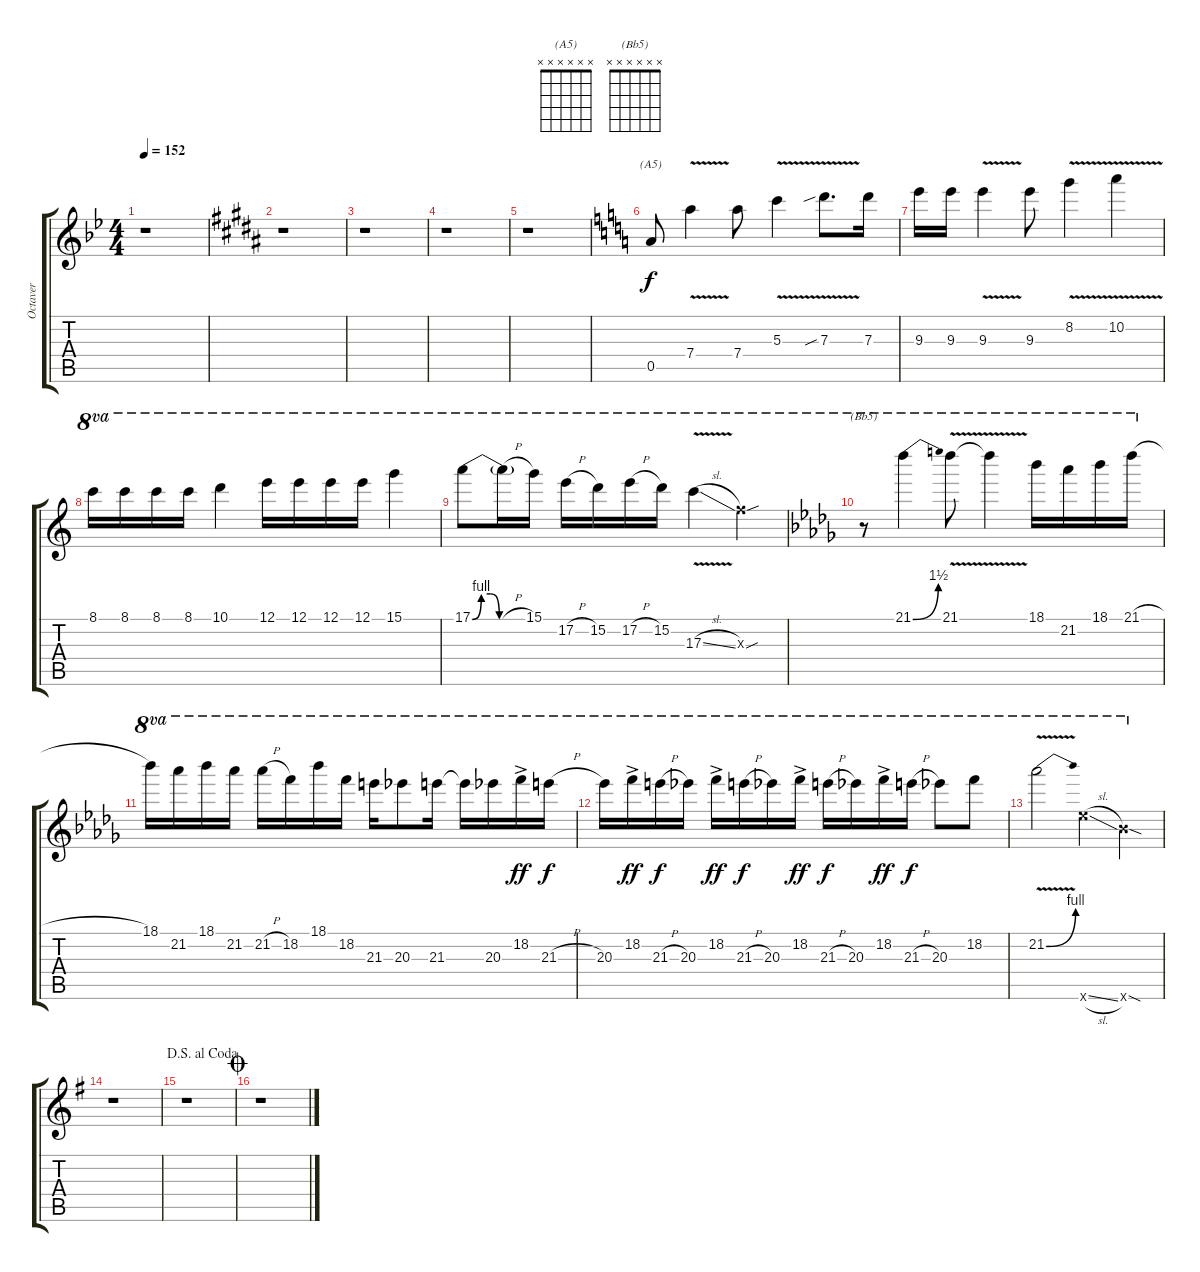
\track ("Octaver" "Octaver") {instrument distortionguitar}
\staff {score tabs}
\tuning (E5 B4 G4 D4 A3 E3) {hide}
\chord ("(A5)" x x x x x x)
\chord ("(Bb5)" x x x x x x)
\ts (4 4)
\tempo 152
\clef g2
\ks bb
r.1{dy f} |
\ks b
r.1 |
r.1 |
r.1 |
r.1 |
\ks c
0.5.8{ch "(A5)"} 7.4{v}.4 7.4.8 5.3{v}.4 7.3{v sib}.8{d} 7.3.16 |
9.3.16 9.3.16 9.3{v}.4 9.3.8 8.2{v}.4 10.2{v}.4 |
8.1.16{ot 8va} 8.1.16{ot 8va} 8.1.16{ot 8va} 8.1.16{ot 8va} 10.1.4{ot 8va} 12.1.16{ot 8va} 12.1.16{ot 8va} 12.1.16{ot 8va} 12.1.16{ot 8va} 15.1.4{ot 8va} |
17.1{be (custom 0 0 10 4 20 4 30 0 60 0)}.8{ot 8va} 17.1{h t}.16{ot 8va} 15.1.16{ot 8va} 17.2{h}.16{ot 8va} 15.2.16{ot 8va} 17.2{h}.16{ot 8va} 15.2.16{ot 8va} 17.3{v sl}.4{ot 8va} 10.3{sou x}.4{ot 8va} |
\ks db
r.8{ch "(Bb5)" ot 8va} 21.1{be (bend 0 0 60 6)}.4{ot 8va} 21.1{v}.8{ot 8va} 21.1{t}.4{ot 8va} 18.1.16{ot 8va} 21.2.16{ot 8va} 18.1.16{ot 8va} 21.1{h}.16{ot 8va} |
18.1.16{ot 8va} 21.2.16{ot 8va} 18.1.16{ot 8va} 21.2.16{ot 8va} 21.2{h}.16{ot 8va} 18.2.16{ot 8va} 18.1.16{ot 8va} 18.2.16{ot 8va} 21.3.16{ot 8va} 20.3.8{ot 8va} 21.3.16{ot 8va} 21.3{t}.16{ot 8va} 20.3.16{ot 8va} 18.2{ac}.16{ot 8va dy ff} 21.3{h}.16{ot 8va dy f} |
20.3.16{ot 8va} 18.2{ac}.16{ot 8va dy ff} 21.3{h}.16{ot 8va dy f} 20.3.16{ot 8va} 18.2{ac}.16{ot 8va dy ff} 21.3{h}.16{ot 8va dy f} 20.3.16{ot 8va} 18.2{ac}.16{ot 8va dy ff} 21.3{h}.16{ot 8va dy f} 20.3.16{ot 8va} 18.2{ac}.16{ot 8va dy ff} 21.3{h}.16{ot 8va dy f} 20.3.8{ot 8va} 18.2.8{ot 8va} |
21.2{be (bend 0 0 60 4) v}.2{ot 8va} 23.6{sl x}.4{ot 8va} 18.6{sod x}.4{ot 8va} |
\ks g
r.1 |
\jump dalsegnoalcoda
r.1 |
\jump coda
r.1
